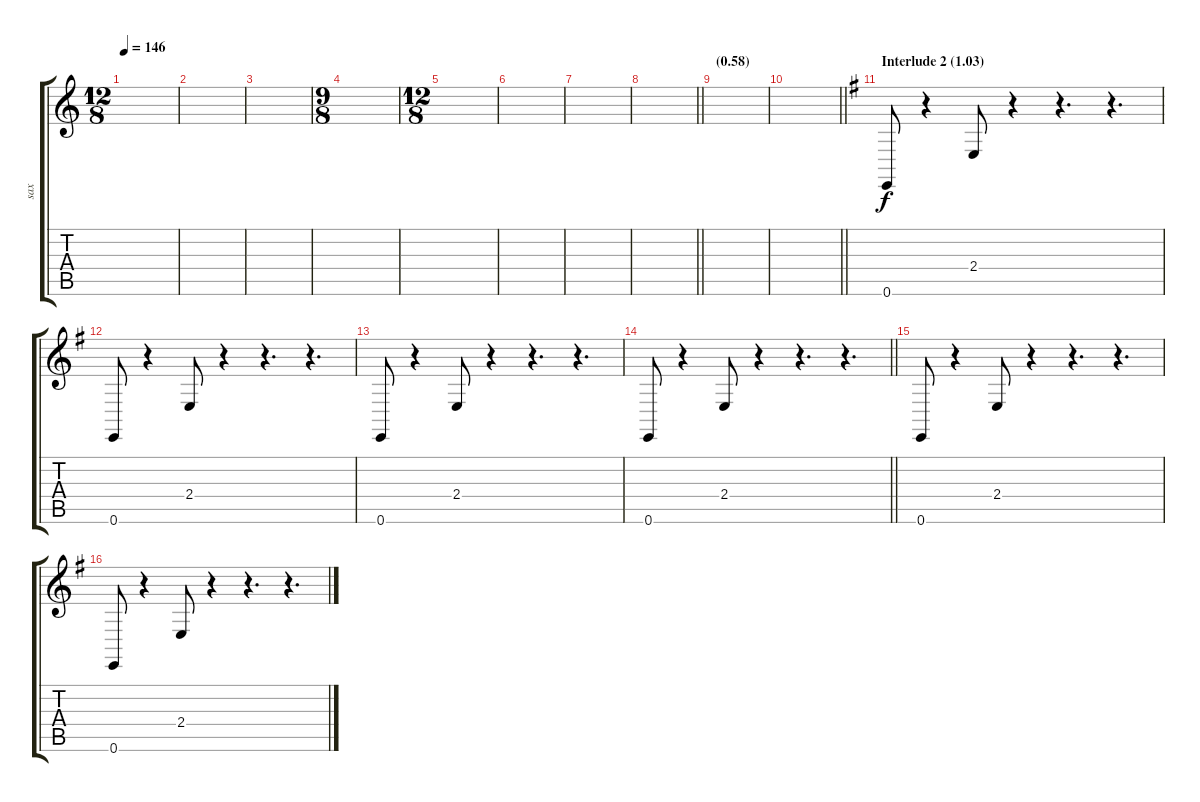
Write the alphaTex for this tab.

\track ("sax" "sax") {instrument tenorsax}
\staff {score tabs}
\tuning (E4 B3 G3 D3 A2 E2) {hide}
\ts (12 8)
\tempo 146
\clef g2
\ks c
|
|
|
\ts (9 8)
|
\ts (12 8)
|
|
|
\barLineRight lightlight
|
\section ("" "(0.58)")
|
\barLineRight lightlight
|
\section ("" "Interlude 2 (1.03)")
\ks g
0.6.8 r.4 2.4.8 r.4 r.4{d} r.4{d} |
0.6.8 r.4 2.4.8 r.4 r.4{d} r.4{d} |
0.6.8 r.4 2.4.8 r.4 r.4{d} r.4{d} |
\barLineRight lightlight
0.6.8 r.4 2.4.8 r.4 r.4{d} r.4{d} |
0.6.8 r.4 2.4.8 r.4 r.4{d} r.4{d} |
0.6.8 r.4 2.4.8 r.4 r.4{d} r.4{d}
